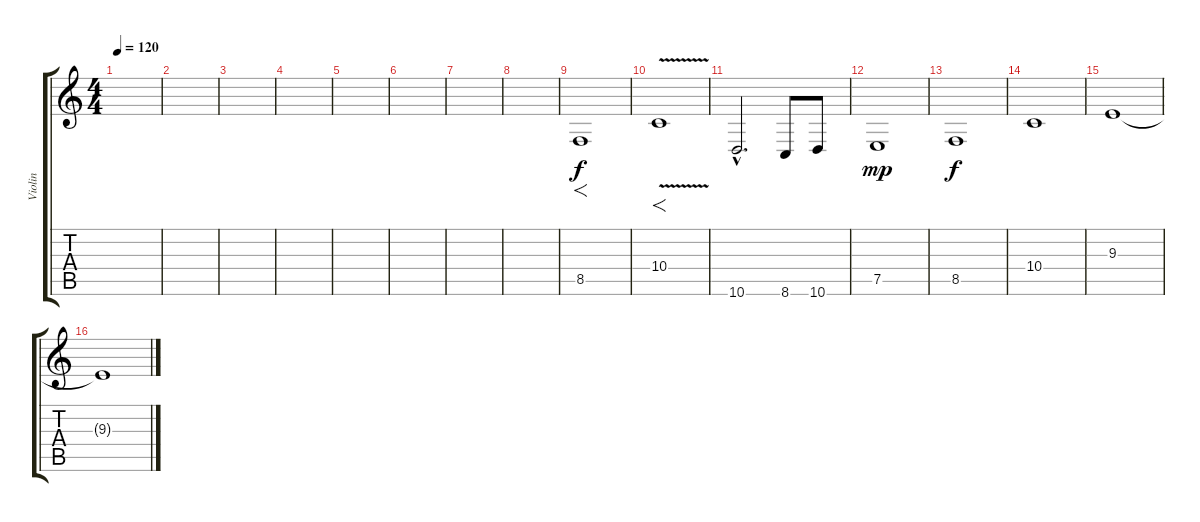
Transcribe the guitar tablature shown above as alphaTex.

\track ("Violin" "Violin") {instrument violin}
\staff {score tabs}
\tuning (E4 B3 G3 D3 A2 E2) {hide}
\ts (4 4)
\tempo 120
\clef g2
\ks c
|
|
|
|
|
|
|
|
8.5.1{f} |
10.4{v}.1{f} |
10.6{hac}.2{d} 8.6.8 10.6.8 |
7.5.1{dy mp} |
8.5.1{dy f} |
10.4.1 |
9.3.1 |
9.3{t}.1{volume 7}
